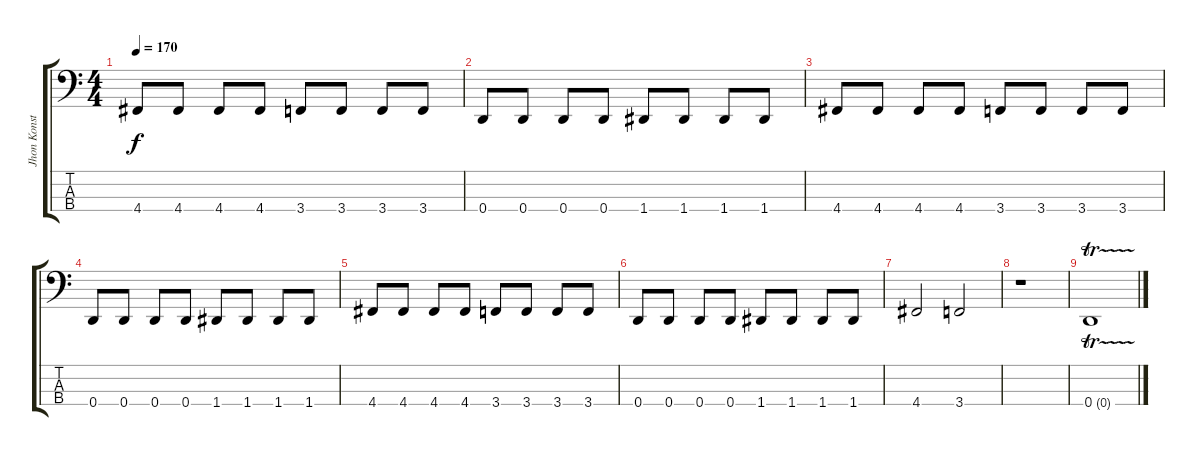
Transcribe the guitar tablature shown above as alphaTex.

\track ("Jhon Konstantine" "Jhon Konst") {instrument acousticguitarsteel}
\staff {score tabs}
\tuning (G2 D2 A1 D1) {hide}
\ts (4 4)
\tempo 170
\clef f4
\ks c
4.4.8{dy f} 4.4.8 4.4.8 4.4.8 3.4.8 3.4.8 3.4.8 3.4.8 |
0.4.8 0.4.8 0.4.8 0.4.8 1.4.8 1.4.8 1.4.8 1.4.8 |
4.4.8 4.4.8 4.4.8 4.4.8 3.4.8 3.4.8 3.4.8 3.4.8 |
0.4.8 0.4.8 0.4.8 0.4.8 1.4.8 1.4.8 1.4.8 1.4.8 |
4.4.8 4.4.8 4.4.8 4.4.8 3.4.8 3.4.8 3.4.8 3.4.8 |
0.4.8 0.4.8 0.4.8 0.4.8 1.4.8 1.4.8 1.4.8 1.4.8 |
4.4.2 3.4.2 |
r.1 |
0.4{tr (0 16)}.1
